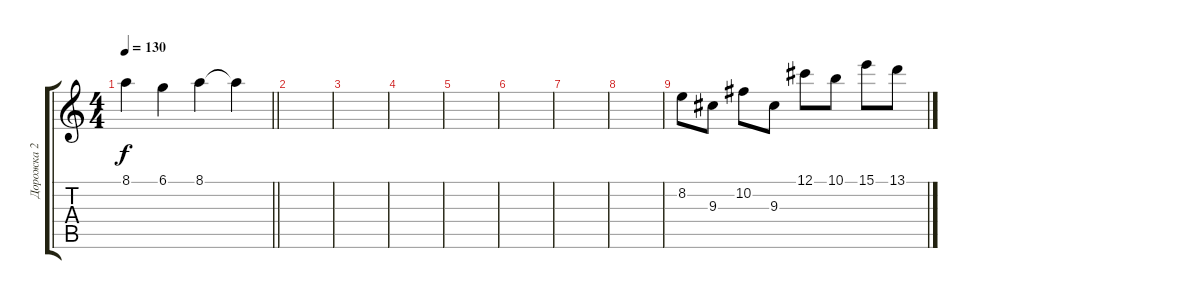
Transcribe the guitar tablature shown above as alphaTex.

\track ("Дорожка 2" "Дорожка 2") {instrument distortionguitar}
\staff {score tabs}
\tuning (Db4 Ab3 E3 B2 Gb2 B1) {hide}
\ts (4 4)
\tempo 130
\clef g2
\barLineRight lightlight
\ks c
8.1.4{dy f} 6.1.4 8.1.4 8.1{t}.4 |
\section ("" " ")
|
|
|
|
|
|
|
8.2.8 9.3.8 10.2.8 9.3.8 12.1.8 10.1.8 15.1.8 13.1.8
